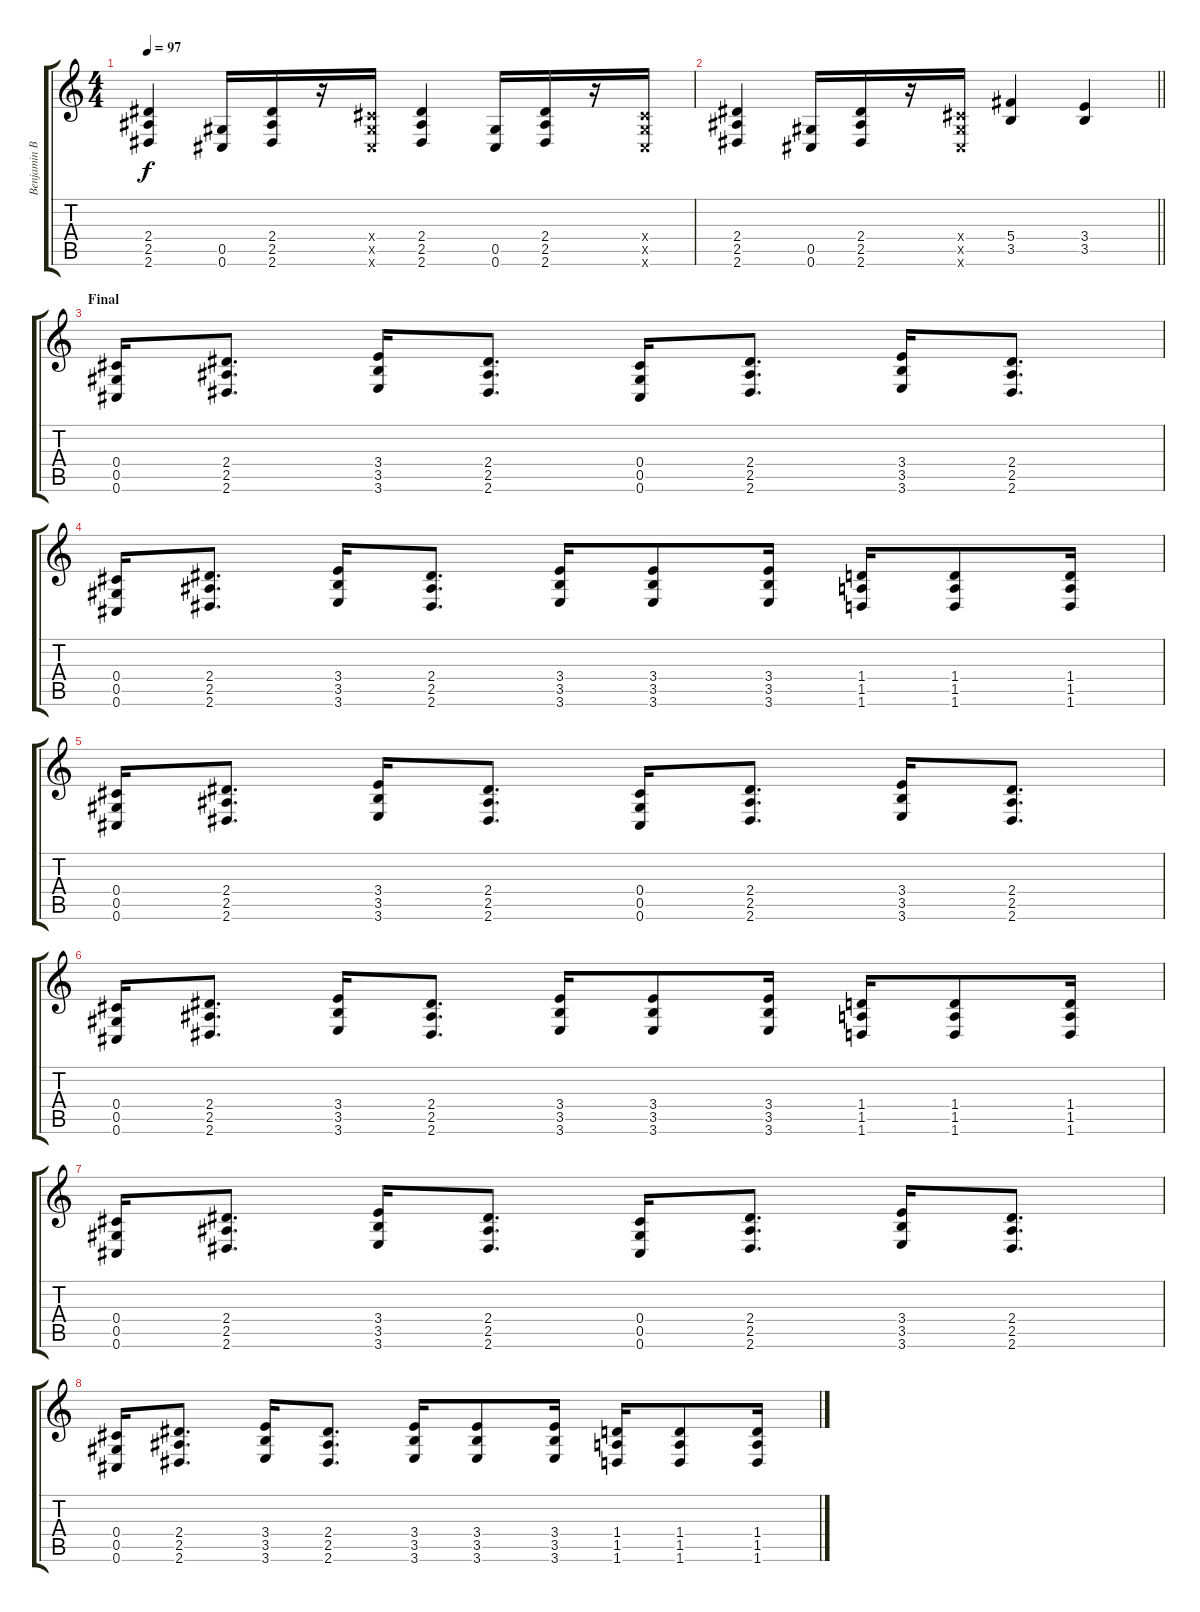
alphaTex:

\track ("Benjamin Burnley" "Benjamin B") {instrument distortionguitar}
\staff {score tabs}
\tuning (Eb4 Bb3 Gb3 Db3 Ab2 Db2) {hide}
\ts (4 4)
\tempo 97
\clef g2
\ks c
(2.4 2.5 2.6).4{dy f} (0.5 0.6).16 (2.4 2.5 2.6).16 r.16 (0.4{x} 0.5{x} 0.6{x}).16 (2.4 2.5 2.6).4 (0.5 0.6).16 (2.4 2.5 2.6).16 r.16 (0.4{x} 0.5{x} 0.6{x}).16 |
\barLineRight lightlight
(2.4 2.5 2.6).4 (0.5 0.6).16 (2.4 2.5 2.6).16 r.16 (0.4{x} 0.5{x} 0.6{x}).16 (5.4 3.5).4 (3.4 3.5).4 |
\section ("" "Final")
(0.4 0.5 0.6).16 (2.4 2.5 2.6).8{d} (3.4 3.5 3.6).16 (2.4 2.5 2.6).8{d} (0.4 0.5 0.6).16 (2.4 2.5 2.6).8{d} (3.4 3.5 3.6).16 (2.4 2.5 2.6).8{d} |
(0.4 0.5 0.6).16 (2.4 2.5 2.6).8{d} (3.4 3.5 3.6).16 (2.4 2.5 2.6).8{d} (3.4 3.5 3.6).16 (3.4 3.5 3.6).8 (3.4 3.5 3.6).16 (1.4 1.5 1.6).16 (1.4 1.5 1.6).8 (1.4 1.5 1.6).16 |
(0.4 0.5 0.6).16 (2.4 2.5 2.6).8{d} (3.4 3.5 3.6).16 (2.4 2.5 2.6).8{d} (0.4 0.5 0.6).16 (2.4 2.5 2.6).8{d} (3.4 3.5 3.6).16 (2.4 2.5 2.6).8{d} |
(0.4 0.5 0.6).16 (2.4 2.5 2.6).8{d} (3.4 3.5 3.6).16 (2.4 2.5 2.6).8{d} (3.4 3.5 3.6).16 (3.4 3.5 3.6).8 (3.4 3.5 3.6).16 (1.4 1.5 1.6).16 (1.4 1.5 1.6).8 (1.4 1.5 1.6).16 |
(0.4 0.5 0.6).16 (2.4 2.5 2.6).8{d} (3.4 3.5 3.6).16 (2.4 2.5 2.6).8{d} (0.4 0.5 0.6).16 (2.4 2.5 2.6).8{d} (3.4 3.5 3.6).16 (2.4 2.5 2.6).8{d} |
(0.4 0.5 0.6).16 (2.4 2.5 2.6).8{d} (3.4 3.5 3.6).16 (2.4 2.5 2.6).8{d} (3.4 3.5 3.6).16 (3.4 3.5 3.6).8 (3.4 3.5 3.6).16 (1.4 1.5 1.6).16 (1.4 1.5 1.6).8 (1.4 1.5 1.6).16
